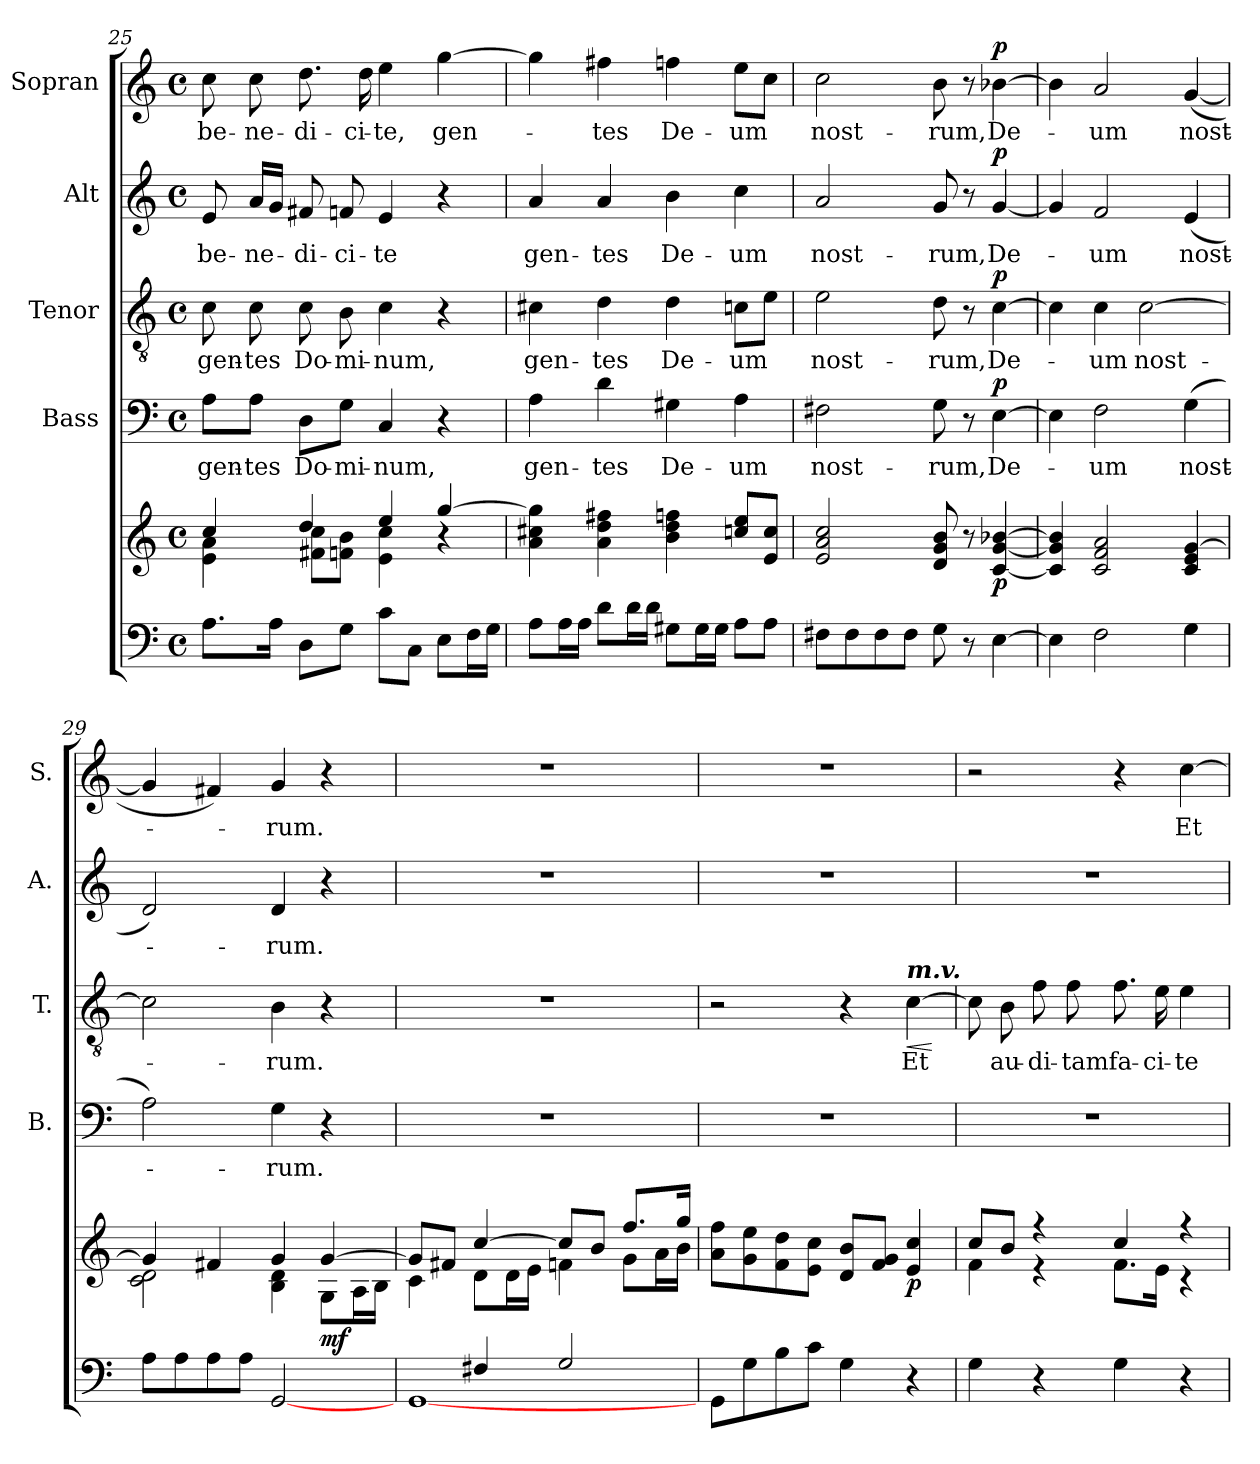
**kern	**kern	**dynam	**kern	**text	**dynam	**kern	**text	**dynam	**kern	**text	**dynam	**kern	**text	**dynam
*part5	*part5	*part5	*part4	*part4	*part4	*part3	*part3	*part3	*part2	*part2	*part2	*part1	*part1	*part1
*staff6	*staff5	*staff5/6	*staff4	*staff4	*staff4	*staff3	*staff3	*staff3	*staff2	*staff2	*staff2	*staff1	*staff1	*staff1
*	*	*	*I"Bass	*	*	*I"Tenor	*	*	*I"Alt	*	*	*I"Sopran	*	*
*	*	*	*I'B.	*	*	*I'T.	*	*	*I'A.	*	*	*I'S.	*	*
*clefF4	*clefG2	*	*clefF4	*	*	*clefGv2	*	*	*clefG2	*	*	*clefG2	*	*
*k[]	*k[]	*	*k[]	*	*	*k[]	*	*	*k[]	*	*	*k[]	*	*
*C:	*C:	*	*C:	*	*	*C:	*	*	*C:	*	*	*C:	*	*
*M4/4	*M4/4	*	*M4/4	*	*	*M4/4	*	*	*M4/4	*	*	*M4/4	*	*
*met(c)	*met(c)	*	*met(c)	*	*	*met(c)	*	*	*met(c)	*	*	*met(c)	*	*
=25	=25	=25	=25	=25	=25	=25	=25	=25	=25	=25	=25	=25	=25	=25
*	*^	*	*	*	*	*	*	*	*	*	*	*	*	*
!	!	!	!	!	!LO:LY:b	!	!	!LO:LY:b	!	!	!LO:LY:b	!	!	!LO:LY:b	!
8.A\L	4cc/	4e\ 4a\	.	8A\L	gen-	.	8c\	gen-	.	8e/	be-	.	8cc\	be-	.
!	!	!	!	!	!LO:LY:b	!	!	!LO:LY:b	!	!	!LO:LY:b	!	!	!LO:LY:b	!
.	.	.	.	8A\J	-tes	.	8c\	-tes	.	16a/LL	-ne-	.	8cc\	-ne-	.
16A\Jk	.	.	.	.	.	.	.	.	.	16g/JJ	.	.	.	.	.
!	!	!	!	!	!LO:LY:b	!	!	!LO:LY:b	!	!	!LO:LY:b	!	!	!LO:LY:b	!
8D\L	4dd/	8f#X\ 8cc\L	.	8D\L	Do-	.	8c\	Do-	.	8f#X/	-di-	.	8.dd\	-di-	.
!	!	!	!	!	!LO:LY:b	!	!	!LO:LY:b	!	!	!LO:LY:b	!	!	!	!
8G\J	.	8fn\ 8b\J	.	8G\J	-mi-	.	8B\	-mi-	.	8fn/	-ci-	.	.	.	.
!	!	!	!	!	!	!	!	!	!	!	!	!	!	!LO:LY:b	!
.	.	.	.	.	.	.	.	.	.	.	.	.	16dd\	-ci-	.
!	!	!	!	!	!LO:LY:b	!	!	!LO:LY:b	!	!	!LO:LY:b	!	!	!LO:LY:b	!
8c\L	4ee/	4e\ 4cc\	.	4C/	-num,	.	4c\	-num,	.	4e/	-te	.	4ee\	-te,	.
8C\J	.	.	.	.	.	.	.	.	.	.	.	.	.	.	.
!	!	!	!	!	!	!	!	!	!	!	!	!	!	!LO:LY:b	!
8E\L	[>4gg/	4ra	.	4r	.	.	4r	.	.	4r	.	.	[4gg\	gen-	.
16F\L	.	.	.	.	.	.	.	.	.	.	.	.	.	.	.
16G\JJ	.	.	.	.	.	.	.	.	.	.	.	.	.	.	.
*	*v	*v	*	*	*	*	*	*	*	*	*	*	*	*	*
!!LO:LB:g=z
=26	=26	=26	=26	=26	=26	=26	=26	=26	=26	=26	=26	=26	=26	=26
!	!	!	!	!LO:LY:b	!	!	!LO:LY:b	!	!	!LO:LY:b	!	!	!	!
8A\L	4a\ 4cc#X\ 4gg\]	.	4A\	gen-	.	4c#X\	gen-	.	4a/	gen-	.	4gg\]	.	.
16A\L	.	.	.	.	.	.	.	.	.	.	.	.	.	.
16A\JJ	.	.	.	.	.	.	.	.	.	.	.	.	.	.
!	!	!	!	!LO:LY:b	!	!	!LO:LY:b	!	!	!LO:LY:b	!	!	!LO:LY:b	!
8d\L	4a\ 4dd\ 4ff#X\	.	4d\	-tes	.	4d\	-tes	.	4a/	-tes	.	4ff#X\	-tes	.
16d\L	.	.	.	.	.	.	.	.	.	.	.	.	.	.
16d\JJ	.	.	.	.	.	.	.	.	.	.	.	.	.	.
!	!	!	!	!LO:LY:b	!	!	!LO:LY:b	!	!	!LO:LY:b	!	!	!LO:LY:b	!
8G#X\L	4b\ 4dd\ 4ffn\	.	4G#X\	De-	.	4d\	De-	.	4b\	De-	.	4ffn\	De-	.
16G#\L	.	.	.	.	.	.	.	.	.	.	.	.	.	.
16G#\JJ	.	.	.	.	.	.	.	.	.	.	.	.	.	.
!	!	!	!	!LO:LY:b	!	!	!LO:LY:b	!	!	!LO:LY:b	!	!	!LO:LY:b	!
8A\L	8ccn/ 8ee/L	.	4A\	-um	.	8cn\L	-um	.	4cc\	-um	.	8ee\L	-um	.
8A\J	8e/ 8cc/J	.	.	.	.	8e\J	.	.	.	.	.	8cc\J	.	.
=27	=27	=27	=27	=27	=27	=27	=27	=27	=27	=27	=27	=27	=27	=27
!	!	!	!	!LO:LY:b	!	!	!LO:LY:b	!	!	!LO:LY:b	!	!	!LO:LY:b	!
8F#X\L	2e/ 2a/ 2cc/	.	2F#X\	nost-	.	2e\	nost-	.	2a/	nost-	.	2cc\	nost-	.
8F#\	.	.	.	.	.	.	.	.	.	.	.	.	.	.
8F#\	.	.	.	.	.	.	.	.	.	.	.	.	.	.
8F#\J	.	.	.	.	.	.	.	.	.	.	.	.	.	.
!	!	!	!	!LO:LY:b	!	!	!LO:LY:b	!	!	!LO:LY:b	!	!	!LO:LY:b	!
8G\	8d/ 8g/ 8b/	.	8G\	-rum,	.	8d\	-rum,	.	8g/	-rum,	.	8b\	-rum,	.
8r	8r	.	8r	.	.	8r	.	.	8r	.	.	8r	.	.
!	!	!LO:DY:b	!	!LO:LY:b	!LO:DY:a	!	!LO:LY:b	!LO:DY:a	!	!LO:LY:b	!LO:DY:a	!	!LO:LY:b	!LO:DY:a
[4E\	[4c/ [4g/ [4b-X/	p	[4E\	De-	p	[4c\	De-	p	[4g/	De-	p	[4b-X\	De-	p
=28	=28	=28	=28	=28	=28	=28	=28	=28	=28	=28	=28	=28	=28	=28
4E\]	4c/] 4g/] 4b-/]	.	4E\]	.	.	4c\]	.	.	4g/]	.	.	4b-\]	.	.
!	!	!	!	!LO:LY:b	!	!	!LO:LY:b	!	!	!LO:LY:b	!	!	!LO:LY:b	!
2F\	2c/ 2f/ 2a/	.	2F\	-um	.	4c\	-um	.	2f/	-um	.	2a/	-um	.
!	!	!	!	!	!	!	!LO:LY:b	!	!	!	!	!	!	!
.	.	.	.	.	.	[2c\	nost-	.	.	.	.	.	.	.
!	!	!	!	!LO:LY:b	!	!	!	!	!	!LO:LY:b	!	!	!LO:LY:b	!
4G\	4c/ 4e/ [>4g/	.	(>4G\	nost-	.	.	.	.	(<4e/	nost-	.	(<[4g/	nost-	.
=29	=29	=29	=29	=29	=29	=29	=29	=29	=29	=29	=29	=29	=29	=29
*	*^	*	*	*	*	*	*	*	*	*	*	*	*	*
8A\L	4g/]	2c\ 2d\	.	2A\)	.	.	2c\]	.	.	2d/)	.	.	4g/]	.	.
8A\	.	.	.	.	.	.	.	.	.	.	.	.	.	.	.
8A\	4f#X/	.	.	.	.	.	.	.	.	.	.	.	4f#X/)	.	.
8A\J	.	.	.	.	.	.	.	.	.	.	.	.	.	.	.
!	!	!	!	!	!LO:LY:b	!	!	!LO:LY:b	!	!	!LO:LY:b	!	!	!LO:LY:b	!
[2GG/	4g/	4B\ 4d\	.	4G\	-rum.	.	4B\	-rum.	.	4d/	-rum.	.	4g/	-rum.	.
!	!	!	!LO:DY:b	!	!	!	!	!	!	!	!	!	!	!	!
.	[>4g/	8G\L	mf	4r	.	.	4r	.	.	4r	.	.	4r	.	.
.	.	16A\L	.	.	.	.	.	.	.	.	.	.	.	.	.
.	.	16B\JJ	.	.	.	.	.	.	.	.	.	.	.	.	.
!!LO:PB:g=z
=30	=30	=30	=30	=30	=30	=30	=30	=30	=30	=30	=30	=30	=30	=30	=30
*^	*	*	*	*	*	*	*	*	*	*	*	*	*	*	*
4ryy	[<1GG	8g/L]	4c\	.	1r	.	.	1r	.	.	1r	.	.	1r	.	.
.	.	8f#X/J	.	.	.	.	.	.	.	.	.	.	.	.	.	.
4F#X/	.	[>4cc/	8d\L	.	.	.	.	.	.	.	.	.	.	.	.	.
.	.	.	16d\L	.	.	.	.	.	.	.	.	.	.	.	.	.
.	.	.	16e\JJ	.	.	.	.	.	.	.	.	.	.	.	.	.
2G/	.	8cc/L]	4fn\	.	.	.	.	.	.	.	.	.	.	.	.	.
.	.	8b/J	.	.	.	.	.	.	.	.	.	.	.	.	.	.
.	.	8.ff/L	8g\L	.	.	.	.	.	.	.	.	.	.	.	.	.
.	.	.	16a\L	.	.	.	.	.	.	.	.	.	.	.	.	.
.	.	16gg/Jk	16b\JJ	.	.	.	.	.	.	.	.	.	.	.	.	.
*v	*v	*	*	*	*	*	*	*	*	*	*	*	*	*	*	*
*	*v	*v	*	*	*	*	*	*	*	*	*	*	*	*	*
=31	=31	=31	=31	=31	=31	=31	=31	=31	=31	=31	=31	=31	=31	=31
8GG\L	8a\ 8ff\L	.	1r	.	.	2r	.	.	1r	.	.	1r	.	.
8G\	8g\ 8ee\	.	.	.	.	.	.	.	.	.	.	.	.	.
8B\	8f\ 8dd\	.	.	.	.	.	.	.	.	.	.	.	.	.
8c\J	8e\ 8cc\J	.	.	.	.	.	.	.	.	.	.	.	.	.
4G\	8d/ 8b/L	.	.	.	.	4r	.	.	.	.	.	.	.	.
.	8f/ 8g/J	.	.	.	.	.	.	.	.	.	.	.	.	.
!	!	!	!	!	!	!LO:TX:a:Bi:t=m.v.	!	!	!	!	!	!	!	!
!	!	!LO:DY:b	!	!	!	!	!LO:LY:b	!LO:HP:b	!	!	!	!	!	!
4r	4e/ 4cc/	p	.	.	.	[4c\	Et	<	.	.	.	.	.	.
.	.	.	.	.	.	.	.	[	.	.	.	.	.	.
=32	=32	=32	=32	=32	=32	=32	=32	=32	=32	=32	=32	=32	=32	=32
*	*^	*	*	*	*	*	*	*	*	*	*	*	*	*
4G\	8cc/L	4f\	.	1r	.	.	8c\]	.	.	1r	.	.	2r	.	.
!	!	!	!	!	!	!	!	!LO:LY:b	!	!	!	!	!	!	!
.	8b/J	.	.	.	.	.	8B\	au-	.	.	.	.	.	.	.
!	!	!	!	!	!	!	!	!LO:LY:b	!	!	!	!	!	!	!
4r	4r	4r	.	.	.	.	8f\	-di-	.	.	.	.	.	.	.
!	!	!	!	!	!	!	!	!LO:LY:b	!	!	!	!	!	!	!
.	.	.	.	.	.	.	8f\	-tam	.	.	.	.	.	.	.
!	!	!	!	!	!	!	!	!LO:LY:b	!	!	!	!	!	!	!
4G\	4cc/	8.f\L	.	.	.	.	8.f\	fa-	.	.	.	.	4r	.	.
!	!	!	!	!	!	!	!	!LO:LY:b	!	!	!	!	!	!	!
.	.	16e\Jk	.	.	.	.	16e\	-ci-	.	.	.	.	.	.	.
!	!	!	!	!	!	!	!	!LO:LY:b	!	!	!	!	!	!LO:LY:b	!
4r	4r	4r	.	.	.	.	4e\	-te	.	.	.	.	[4cc\	Et	.
*	*v	*v	*	*	*	*	*	*	*	*	*	*	*	*	*
=	=	=	=	=	=	=	=	=	=	=	=	=	=	=
*-	*-	*-	*-	*-	*-	*-	*-	*-	*-	*-	*-	*-	*-	*-
